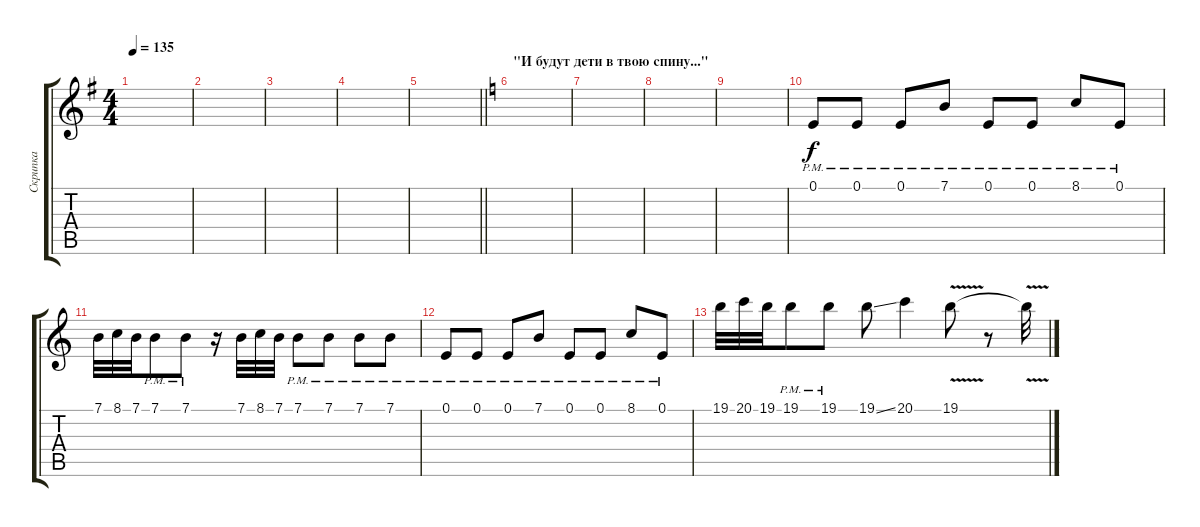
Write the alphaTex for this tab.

\track ("Скрипка" "Скрипка") {instrument violin}
\staff {score tabs}
\tuning (E4 B3 G3 D3 A2 E2) {hide}
\ts (4 4)
\tempo 135
\clef g2
\ks eminor
|
|
|
|
\barLineRight lightlight
|
\section ("" "\"И будут дети в твою спину...\"")
\ks c
|
|
|
|
0.1{pm}.8{volume 9 balance 3 instrument distortionguitar} 0.1{pm}.8 0.1{pm}.8 7.1{pm}.8 0.1{pm}.8 0.1{pm}.8 8.1{pm}.8 0.1{pm}.8 |
7.1.32 8.1.32 7.1.32 7.1{pm}.8 7.1{pm}.8 r.16 7.1.32 8.1.32 7.1.32 7.1{pm}.8 7.1{pm}.8 7.1{pm}.8 7.1{pm}.8 |
0.1{pm}.8{volume 9 balance 13} 0.1{pm}.8 0.1{pm}.8 7.1{pm}.8 0.1{pm}.8 0.1{pm}.8 8.1{pm}.8 0.1{pm}.8 |
19.1.32 20.1.32 19.1.32 19.1{pm}.8 19.1{pm}.8 19.1{ss}.8 20.1.4 19.1{v}.8 r.8 19.1{t}.32
